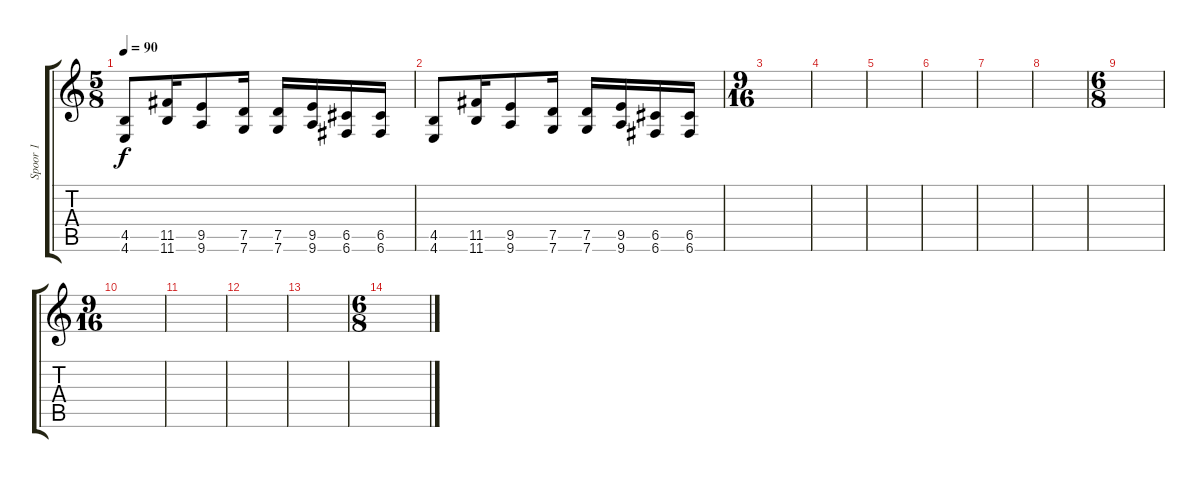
\track ("Spoor 1" "Spoor 1") {instrument overdrivenguitar}
\staff {score tabs}
\tuning (D4 A3 F3 C3 G2 C2) {hide}
\ts (5 8)
\tempo 90
\clef g2
\ks c
(4.5 4.6).8{dy f} (11.5 11.6).16 (9.5 9.6).8 (7.5 7.6).16 (7.5 7.6).16 (9.5 9.6).16 (6.5 6.6).16 (6.5 6.6).16 |
(4.5 4.6).8 (11.5 11.6).16 (9.5 9.6).8 (7.5 7.6).16 (7.5 7.6).16 (9.5 9.6).16 (6.5 6.6).16 (6.5 6.6).16 |
\ts (9 16)
|
|
|
|
|
|
\ts (6 8)
|
\ts (9 16)
|
|
|
|
\ts (6 8)
